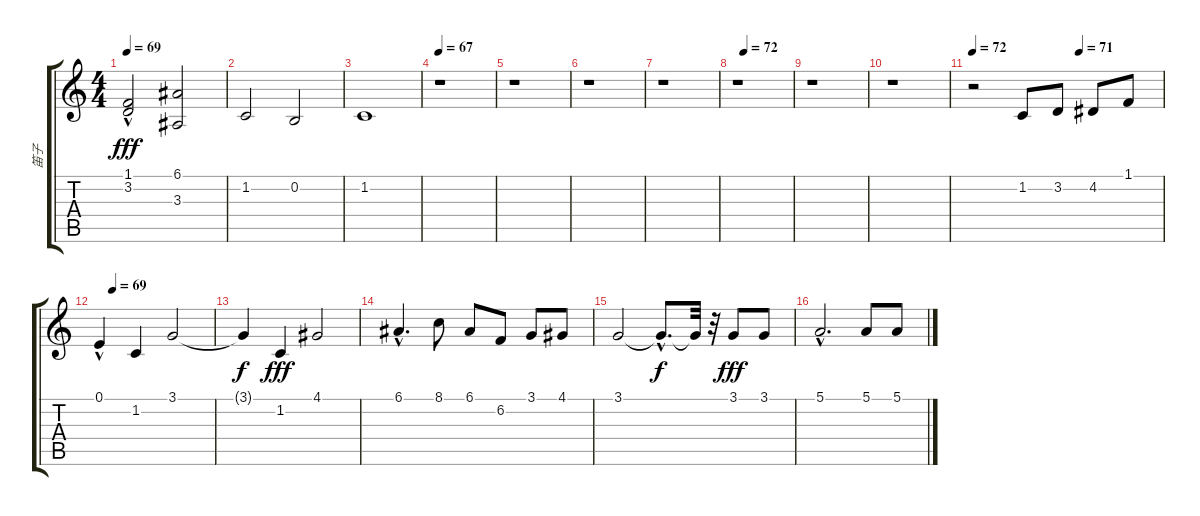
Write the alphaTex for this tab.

\track ("笛子" "笛子") {instrument panflute}
\staff {score tabs}
\tuning (E4 B3 G3 D3 A2 E2) {hide}
\ts (4 4)
\tempo 69
\clef g2
\ks c
(1.1 3.2{hac}).2{dy fff} (6.1 3.3).2 |
1.2.2 0.2.2 |
1.2.1 |
\tempo 67
r.1 |
r.1 |
r.1 |
r.1 |
\tempo (72 0.125)
r.1 |
r.1 |
r.1 |
\tempo 72
\tempo (71 0.5625)
r.2 1.2.8 3.2.8 4.2.8 1.1.8 |
\tempo (69 0.125)
0.1{hac}.4 1.2.4 3.1.2 |
3.1{t}.4{dy f} 1.2.4{dy fff} 4.1.2 |
6.1{hac}.4{d} 8.1.8 6.1.8 6.2.8 3.1.8 4.1.8 |
3.1.2 3.1{hac t}.8{d dy f} 3.1{t}.32 r.32 3.1.8{dy fff} 3.1.8 |
5.1{hac}.2{d} 5.1.8 5.1.8
